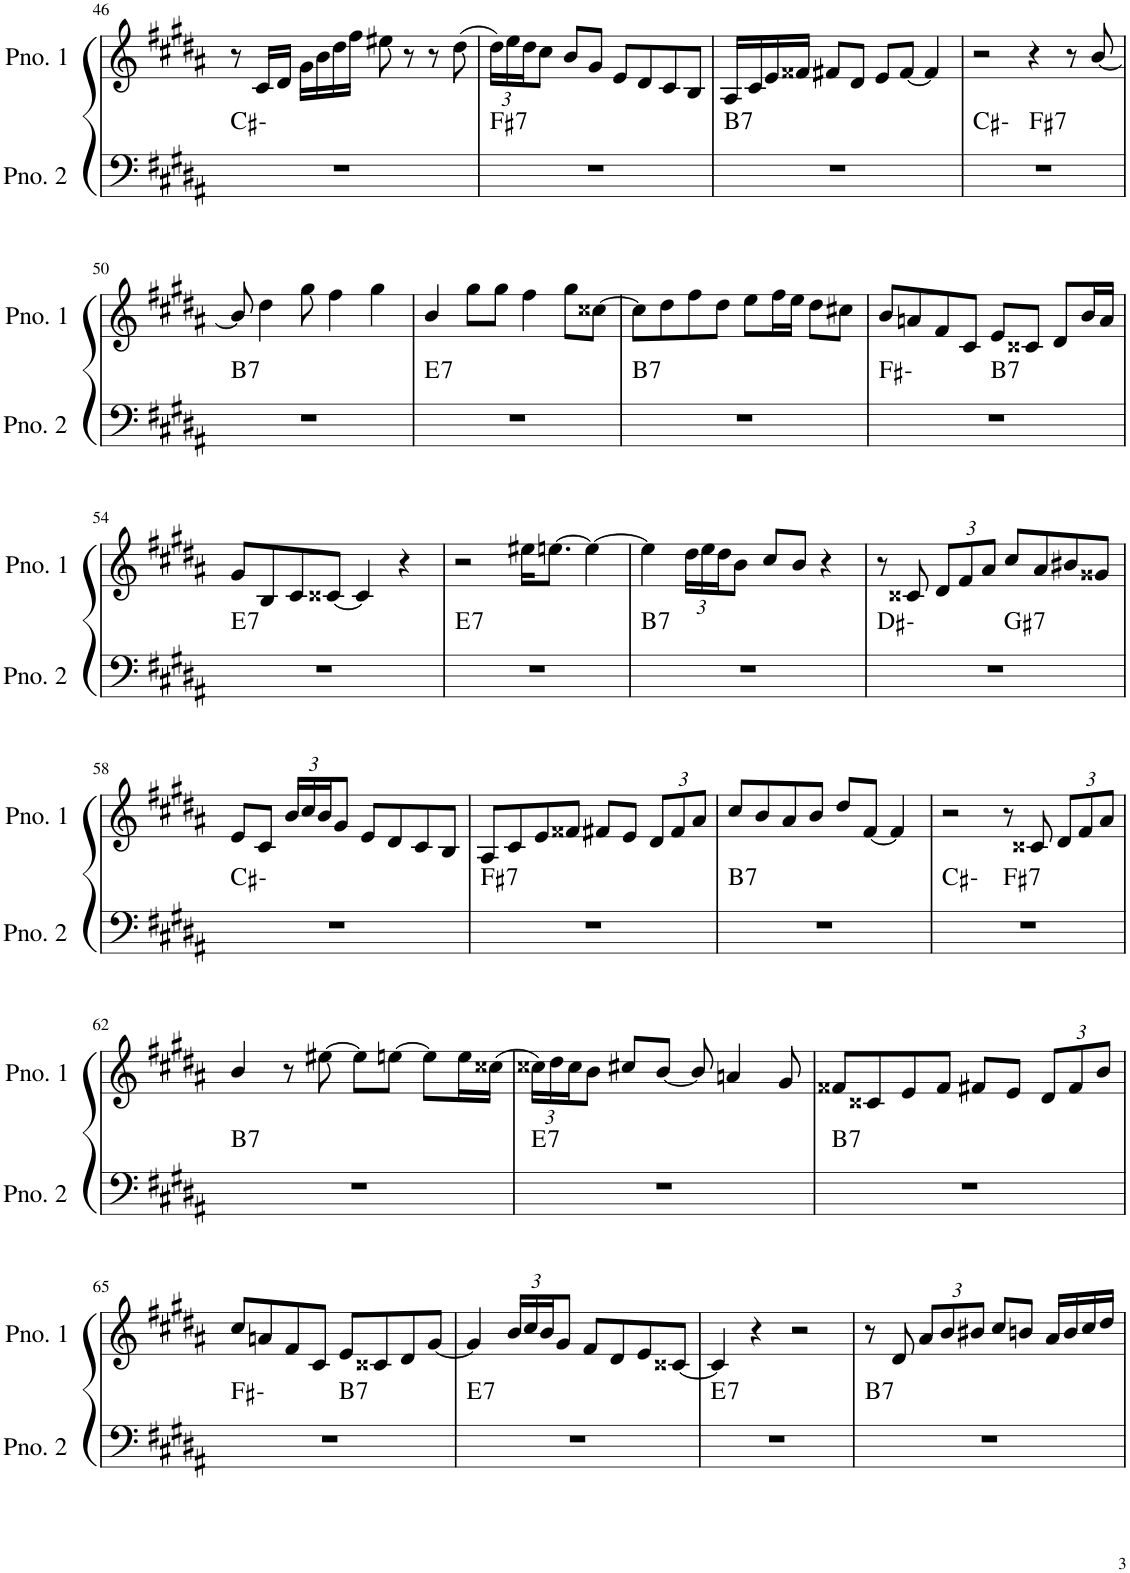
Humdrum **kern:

**kern	**harte	**kern
*part2	*part2	*part1
*staff2	*	*staff1
*I"ピアノ 2	*	*I"ピアノ 1
!!LO:PB:g=z
*clefF4	*	*clefG2
*k[f#c#g#d#a#]	*	*k[f#c#g#d#a#]
*M4/4	*	*M4/4
=46	=46	=46
1r	C#:min	8r
.	.	16c#/LL
.	.	16d#/JJ
.	.	16g#\LL
.	.	16b\
.	.	16dd#\
.	.	16ff#\JJ
.	.	8ee#X\
.	.	8r
.	.	8r
.	.	(8dd#\
=47	=47	=47
*	*	*Xbrackettup
!	!LO:H:kt=7	!
1r	F#:7	24dd#\LL)
.	.	24ee\
.	.	24dd#\J
.	.	8cc#\J
.	.	8b/L
.	.	8g#/J
.	.	8e/L
.	.	8d#/
.	.	8c#/
.	.	8B/J
=48	=48	=48
!	!LO:H:kt=7	!
1r	B:7	16A#/LL
.	.	16c#/
.	.	16e/
.	.	16f##X/JJ
.	.	8f#X/L
.	.	8d#/J
.	.	8e/L
.	.	[8f#/J
.	.	4f#/]
=49	=49	=49
*^	*	*
1r	2ryy	C#:min	2r
!	!	!LO:H:kt=7	!
.	2ryy	F#:7	4r
.	.	.	8r
.	.	.	[8b/
!!LO:LB:g=z
=50	=50	=50	=50
!	!	!LO:H:kt=7	!
*v	*v	*	*
1r	B:7	8b/]
.	.	4dd#\
.	.	8gg#\
.	.	4ff#\
.	.	4gg#\
=51	=51	=51
!	!LO:H:kt=7	!
1r	E:7	4b/
.	.	8gg#\L
.	.	8gg#\J
.	.	4ff#\
.	.	8gg#\L
.	.	[8cc##X\J
=52	=52	=52
!	!LO:H:kt=7	!
1r	B:7	8cc##\L]
.	.	8dd#\
.	.	8ff#\
.	.	8dd#\J
.	.	8ee\L
.	.	16ff#\L
.	.	16ee\JJ
.	.	8dd#\L
.	.	8cc#X\J
=53	=53	=53
*^	*	*
1r	2ryy	F#:min	8b/L
.	.	.	8an/
.	.	.	8f#/
.	.	.	8c#/J
!	!	!LO:H:kt=7	!
.	2ryy	B:7	8e/L
.	.	.	8c##X/J
.	.	.	8d#/L
.	.	.	16b/L
.	.	.	16a/JJ
!!LO:LB:g=z
=54	=54	=54	=54
!	!	!LO:H:kt=7	!
*v	*v	*	*
1r	E:7	8g#/L
.	.	8B/
.	.	8c#/
.	.	[8c##X/J
.	.	4c##/]
.	.	4r
=55	=55	=55
!	!LO:H:kt=7	!
1r	E:7	2r
.	.	16ee#X\KL
.	.	[8.een\J
.	.	4ee\_
=56	=56	=56
!	!LO:H:kt=7	!
1r	B:7	4ee\]
.	.	24dd#\LL
.	.	24ee\
.	.	24dd#\J
.	.	8b\J
.	.	8cc#/L
.	.	8b/J
.	.	4r
=57	=57	=57
*^	*	*
1r	2ryy	D#:min	8r
.	.	.	8c##X/
.	.	.	12d#/L
.	.	.	12f#/
.	.	.	12a#/J
!	!	!LO:H:kt=7	!
.	2ryy	G#:7	8cc#/L
.	.	.	8a#/
.	.	.	8b#X/
.	.	.	8g##X/J
*v	*v	*	*
!!LO:LB:g=z
=58	=58	=58
1r	C#:min	8e/L
.	.	8c#/J
.	.	24b/LL
.	.	24cc#/
.	.	24b/J
.	.	8g#/J
.	.	8e/L
.	.	8d#/
.	.	8c#/
.	.	8B/J
=59	=59	=59
!	!LO:H:kt=7	!
1r	F#:7	8A#/L
.	.	8c#/
.	.	8e/
.	.	8f##X/J
.	.	8f#X/L
.	.	8e/J
.	.	12d#/L
.	.	12f#/
.	.	12a#/J
=60	=60	=60
!	!LO:H:kt=7	!
1r	B:7	8cc#/L
.	.	8b/
.	.	8a#/
.	.	8b/J
.	.	8dd#/L
.	.	[8f#/J
.	.	4f#/]
=61	=61	=61
*^	*	*
1r	2ryy	C#:min	2r
!	!	!LO:H:kt=7	!
.	2ryy	F#:7	8r
.	.	.	8c##X/
.	.	.	12d#/L
.	.	.	12f#/
.	.	.	12a#/J
!!LO:LB:g=z
=62	=62	=62	=62
!	!	!LO:H:kt=7	!
*v	*v	*	*
1r	B:7	4b/
.	.	8r
.	.	[8ee#X\
.	.	8ee#\L]
.	.	[8een\J
.	.	8ee\L]
.	.	16ee\L
.	.	(16cc##X\JJ
=63	=63	=63
!	!LO:H:kt=7	!
1r	E:7	24cc##X\LL)
.	.	24dd#\
.	.	24cc##\J
.	.	8b\J
.	.	8cc#X/L
.	.	[8b/J
.	.	8b/]
.	.	4an/
.	.	8g#/
=64	=64	=64
!	!LO:H:kt=7	!
1r	B:7	8f##X/L
.	.	8c##X/
.	.	8e/
.	.	8f##/J
.	.	8f#X/L
.	.	8e/J
.	.	12d#/L
.	.	12f#/
.	.	12b/J
!!LO:LB:g=z
=65	=65	=65
*^	*	*
1r	2ryy	F#:min	8cc#/L
.	.	.	8an/
.	.	.	8f#/
.	.	.	8c#/J
!	!	!LO:H:kt=7	!
.	2ryy	B:7	8e/L
.	.	.	8c##X/
.	.	.	8d#/
.	.	.	[8g#/J
=66	=66	=66	=66
!	!	!LO:H:kt=7	!
*v	*v	*	*
1r	E:7	4g#/]
.	.	24b/LL
.	.	24cc#/
.	.	24b/J
.	.	8g#/J
.	.	8f#/L
.	.	8d#/
.	.	8e/
.	.	[8c##X/J
=67	=67	=67
!	!LO:H:kt=7	!
1r	E:7	4c##/]
.	.	4r
.	.	2r
=68	=68	=68
!	!LO:H:kt=7	!
1r	B:7	8r
.	.	8d#/
.	.	12a#/L
.	.	12b/
.	.	12b#X/J
.	.	8cc#/L
.	.	8bn/J
.	.	16a#/LL
.	.	16b/
.	.	16cc#/
.	.	16dd#/JJ
=	=	=
*-	*-	*-
